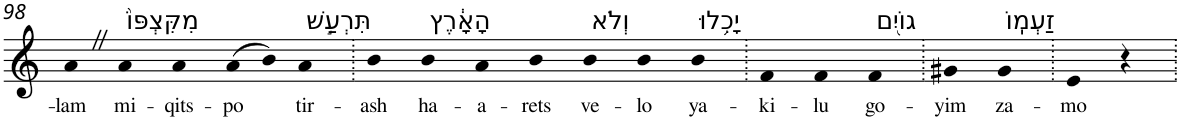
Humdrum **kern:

**kern	**text
*part1	*part1
*staff1	*staff1
*I"Piano	*
*I'Pno	*
!!LO:PB:g=z
*clefG2	*
*k[]	*
=98	=98
!	!LO:LY:b
4aZ	-lam
!LO:TX:a:t=מִקִּצְפּוֹ֙	!
!	!LO:LY:b
4a	mi-
!	!LO:LY:b
4a	-qits-
!	!LO:LY:b
(>8a	-po
8b)	.
!LO:TX:a:t=תִּרְעַ֣שׁ	!
!	!LO:LY:b
4a	tir-
=99.	=99.
!	!LO:LY:b
4b	-ash
!LO:TX:a:t=הָאָ֔רֶץ	!
!	!LO:LY:b
4b	ha-
!	!LO:LY:b
4a	-a-
!	!LO:LY:b
4b	-rets
!LO:TX:a:t=וְלֹא	!
!	!LO:LY:b
4b	ve-
!	!LO:LY:b
4b	-lo
!LO:TX:a:t=יָכִ֥לוּ	!
!	!LO:LY:b
4b	ya-
=100.	=100.
!	!LO:LY:b
4f	-ki-
!	!LO:LY:b
4f	-lu
!LO:TX:a:t=גוֹיִ֖ם	!
!	!LO:LY:b
4f	go-
=101.	=101.
!	!LO:LY:b
4g#X	-yim
!LO:TX:a:t=זַעְמֽוֹ	!
!	!LO:LY:b
4g#	za-
=102.	=102.
!	!LO:LY:b
4e	-mo
4r	.
=.	=.
*-	*-
